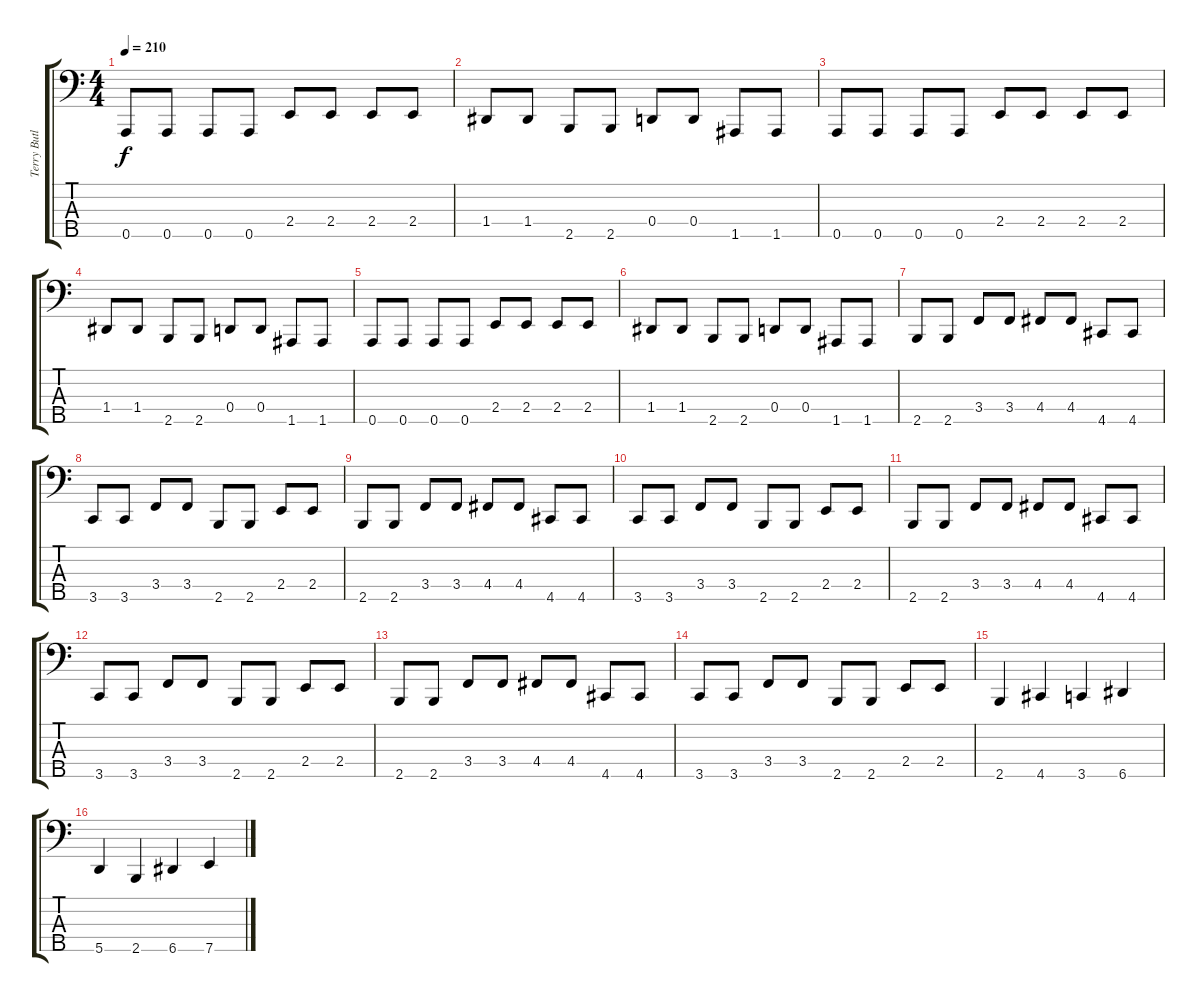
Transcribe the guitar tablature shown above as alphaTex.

\track ("Terry Butler (Bass)" "Terry Butl") {instrument electricbassfinger}
\staff {score tabs}
\tuning (G2 D2 A1 D1 A0) {hide}
\ts (4 4)
\tempo 210
\clef f4
\ks c
0.5.8{dy f} 0.5.8 0.5.8 0.5.8 2.4.8 2.4.8 2.4.8 2.4.8 |
1.4.8 1.4.8 2.5.8 2.5.8 0.4.8 0.4.8 1.5.8 1.5.8 |
0.5.8 0.5.8 0.5.8 0.5.8 2.4.8 2.4.8 2.4.8 2.4.8 |
1.4.8 1.4.8 2.5.8 2.5.8 0.4.8 0.4.8 1.5.8 1.5.8 |
0.5.8 0.5.8 0.5.8 0.5.8 2.4.8 2.4.8 2.4.8 2.4.8 |
1.4.8 1.4.8 2.5.8 2.5.8 0.4.8 0.4.8 1.5.8 1.5.8 |
2.5.8 2.5.8 3.4.8 3.4.8 4.4.8 4.4.8 4.5.8 4.5.8 |
3.5.8 3.5.8 3.4.8 3.4.8 2.5.8 2.5.8 2.4.8 2.4.8 |
2.5.8 2.5.8 3.4.8 3.4.8 4.4.8 4.4.8 4.5.8 4.5.8 |
3.5.8 3.5.8 3.4.8 3.4.8 2.5.8 2.5.8 2.4.8 2.4.8 |
2.5.8 2.5.8 3.4.8 3.4.8 4.4.8 4.4.8 4.5.8 4.5.8 |
3.5.8 3.5.8 3.4.8 3.4.8 2.5.8 2.5.8 2.4.8 2.4.8 |
2.5.8 2.5.8 3.4.8 3.4.8 4.4.8 4.4.8 4.5.8 4.5.8 |
3.5.8 3.5.8 3.4.8 3.4.8 2.5.8 2.5.8 2.4.8 2.4.8 |
2.5.4 4.5.4 3.5.4 6.5.4 |
5.5.4 2.5.4 6.5.4 7.5.4
